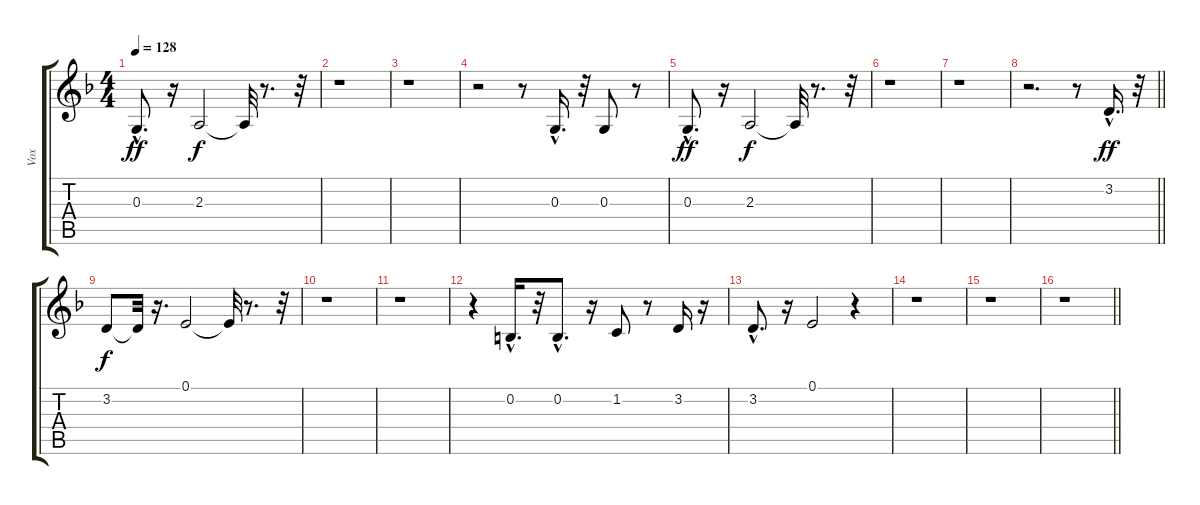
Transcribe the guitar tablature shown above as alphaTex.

\track ("Vox" "Vox") {instrument oboe}
\staff {score tabs}
\tuning (E4 B3 G3 D3 A2 E2) {hide}
\ts (4 4)
\tempo 128
\clef g2
\ks f
0.3{hac}.8{d dy ff} r.16 2.3.2{dy f} 2.3{t}.32 r.8{d} r.32 |
r.1 |
r.1 |
r.2 r.8 0.3{hac}.16{d} r.32 0.3.8 r.8 |
0.3{hac}.8{d dy ff} r.16 2.3.2{dy f} 2.3{t}.32 r.8{d} r.32 |
r.1 |
r.1 |
\barLineRight lightlight
r.2{d} r.8 3.2{hac}.16{d dy ff} r.32 |
3.2.8{dy f} 3.2{t}.32 r.16{d} 0.1.2 0.1{t}.32 r.8{d} r.32 |
r.1 |
r.1 |
r.4 0.2{hac}.16{d} r.32 0.2{hac}.8{d} r.16 1.2.8 r.8 3.2.16 r.16 |
3.2{hac}.8{d} r.16 0.1.2 r.4 |
r.1 |
r.1 |
\barLineRight lightlight
r.1
